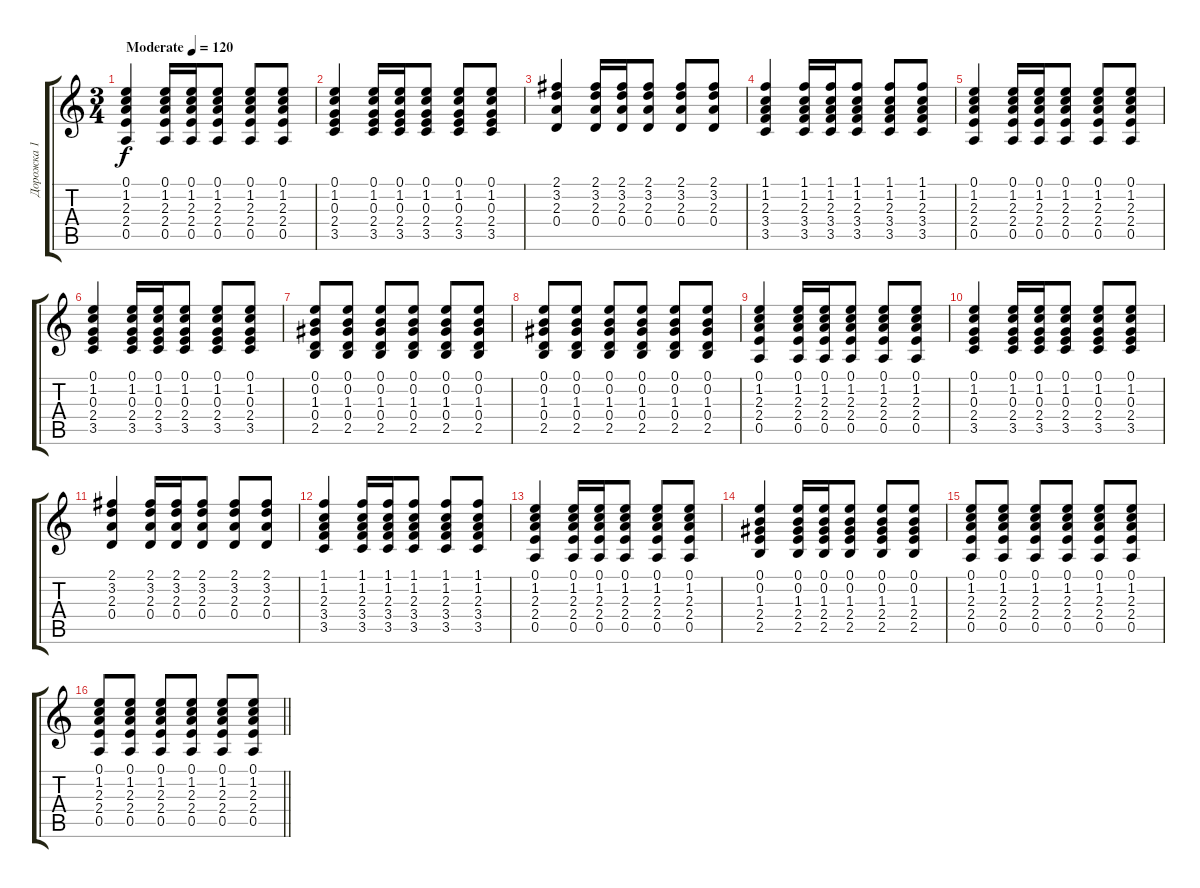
\track ("Дорожка 1" "Дорожка 1") {instrument acousticguitarsteel}
\staff {score tabs}
\tuning (E4 B3 G3 D3 A2 E2) {hide}
\ts (3 4)
\tempo (120 "Moderate")
\clef g2
\ks c
(0.1 1.2 2.3 2.4 0.5).4{dy f instrument acousticguitarsteel} (0.1 1.2 2.3 2.4 0.5).16 (0.1 1.2 2.3 2.4 0.5).16 (0.1 1.2 2.3 2.4 0.5).8 (0.1 1.2 2.3 2.4 0.5).8 (0.1 1.2 2.3 2.4 0.5).8 |
(0.1 1.2 0.3 2.4 3.5).4 (0.1 1.2 0.3 2.4 3.5).16 (0.1 1.2 0.3 2.4 3.5).16 (0.1 1.2 0.3 2.4 3.5).8 (0.1 1.2 0.3 2.4 3.5).8 (0.1 1.2 0.3 2.4 3.5).8 |
(2.1 3.2 2.3 0.4).4 (2.1 3.2 2.3 0.4).16 (2.1 3.2 2.3 0.4).16 (2.1 3.2 2.3 0.4).8 (2.1 3.2 2.3 0.4).8 (2.1 3.2 2.3 0.4).8 |
(1.1 1.2 2.3 3.4 3.5).4 (1.1 1.2 2.3 3.4 3.5).16 (1.1 1.2 2.3 3.4 3.5).16 (1.1 1.2 2.3 3.4 3.5).8 (1.1 1.2 2.3 3.4 3.5).8 (1.1 1.2 2.3 3.4 3.5).8 |
(0.1 1.2 2.3 2.4 0.5).4 (0.1 1.2 2.3 2.4 0.5).16 (0.1 1.2 2.3 2.4 0.5).16 (0.1 1.2 2.3 2.4 0.5).8 (0.1 1.2 2.3 2.4 0.5).8 (0.1 1.2 2.3 2.4 0.5).8 |
(0.1 1.2 0.3 2.4 3.5).4 (0.1 1.2 0.3 2.4 3.5).16 (0.1 1.2 0.3 2.4 3.5).16 (0.1 1.2 0.3 2.4 3.5).8 (0.1 1.2 0.3 2.4 3.5).8 (0.1 1.2 0.3 2.4 3.5).8 |
(0.1 0.2 1.3 0.4 2.5).8 (0.1 0.2 1.3 0.4 2.5).8 (0.1 0.2 1.3 0.4 2.5).8 (0.1 0.2 1.3 0.4 2.5).8 (0.1 0.2 1.3 0.4 2.5).8 (0.1 0.2 1.3 0.4 2.5).8 |
(0.1 0.2 1.3 0.4 2.5).8 (0.1 0.2 1.3 0.4 2.5).8 (0.1 0.2 1.3 0.4 2.5).8 (0.1 0.2 1.3 0.4 2.5).8 (0.1 0.2 1.3 0.4 2.5).8 (0.1 0.2 1.3 0.4 2.5).8 |
(0.1 1.2 2.3 2.4 0.5).4 (0.1 1.2 2.3 2.4 0.5).16 (0.1 1.2 2.3 2.4 0.5).16 (0.1 1.2 2.3 2.4 0.5).8 (0.1 1.2 2.3 2.4 0.5).8 (0.1 1.2 2.3 2.4 0.5).8 |
(0.1 1.2 0.3 2.4 3.5).4 (0.1 1.2 0.3 2.4 3.5).16 (0.1 1.2 0.3 2.4 3.5).16 (0.1 1.2 0.3 2.4 3.5).8 (0.1 1.2 0.3 2.4 3.5).8 (0.1 1.2 0.3 2.4 3.5).8 |
(2.1 3.2 2.3 0.4).4 (2.1 3.2 2.3 0.4).16 (2.1 3.2 2.3 0.4).16 (2.1 3.2 2.3 0.4).8 (2.1 3.2 2.3 0.4).8 (2.1 3.2 2.3 0.4).8 |
(1.1 1.2 2.3 3.4 3.5).4 (1.1 1.2 2.3 3.4 3.5).16 (1.1 1.2 2.3 3.4 3.5).16 (1.1 1.2 2.3 3.4 3.5).8 (1.1 1.2 2.3 3.4 3.5).8 (1.1 1.2 2.3 3.4 3.5).8 |
(0.1 1.2 2.3 2.4 0.5).4 (0.1 1.2 2.3 2.4 0.5).16 (0.1 1.2 2.3 2.4 0.5).16 (0.1 1.2 2.3 2.4 0.5).8 (0.1 1.2 2.3 2.4 0.5).8 (0.1 1.2 2.3 2.4 0.5).8 |
(0.1 0.2 1.3 2.4 2.5).4 (0.1 0.2 1.3 2.4 2.5).16 (0.1 0.2 1.3 2.4 2.5).16 (0.1 0.2 1.3 2.4 2.5).8 (0.1 0.2 1.3 2.4 2.5).8 (0.1 0.2 1.3 2.4 2.5).8 |
(0.1 1.2 2.3 2.4 0.5).8 (0.1 1.2 2.3 2.4 0.5).8 (0.1 1.2 2.3 2.4 0.5).8 (0.1 1.2 2.3 2.4 0.5).8 (0.1 1.2 2.3 2.4 0.5).8 (0.1 1.2 2.3 2.4 0.5).8 |
\barLineRight lightlight
(0.1 1.2 2.3 2.4 0.5).8 (0.1 1.2 2.3 2.4 0.5).8 (0.1 1.2 2.3 2.4 0.5).8 (0.1 1.2 2.3 2.4 0.5).8 (0.1 1.2 2.3 2.4 0.5).8 (0.1 1.2 2.3 2.4 0.5).8
